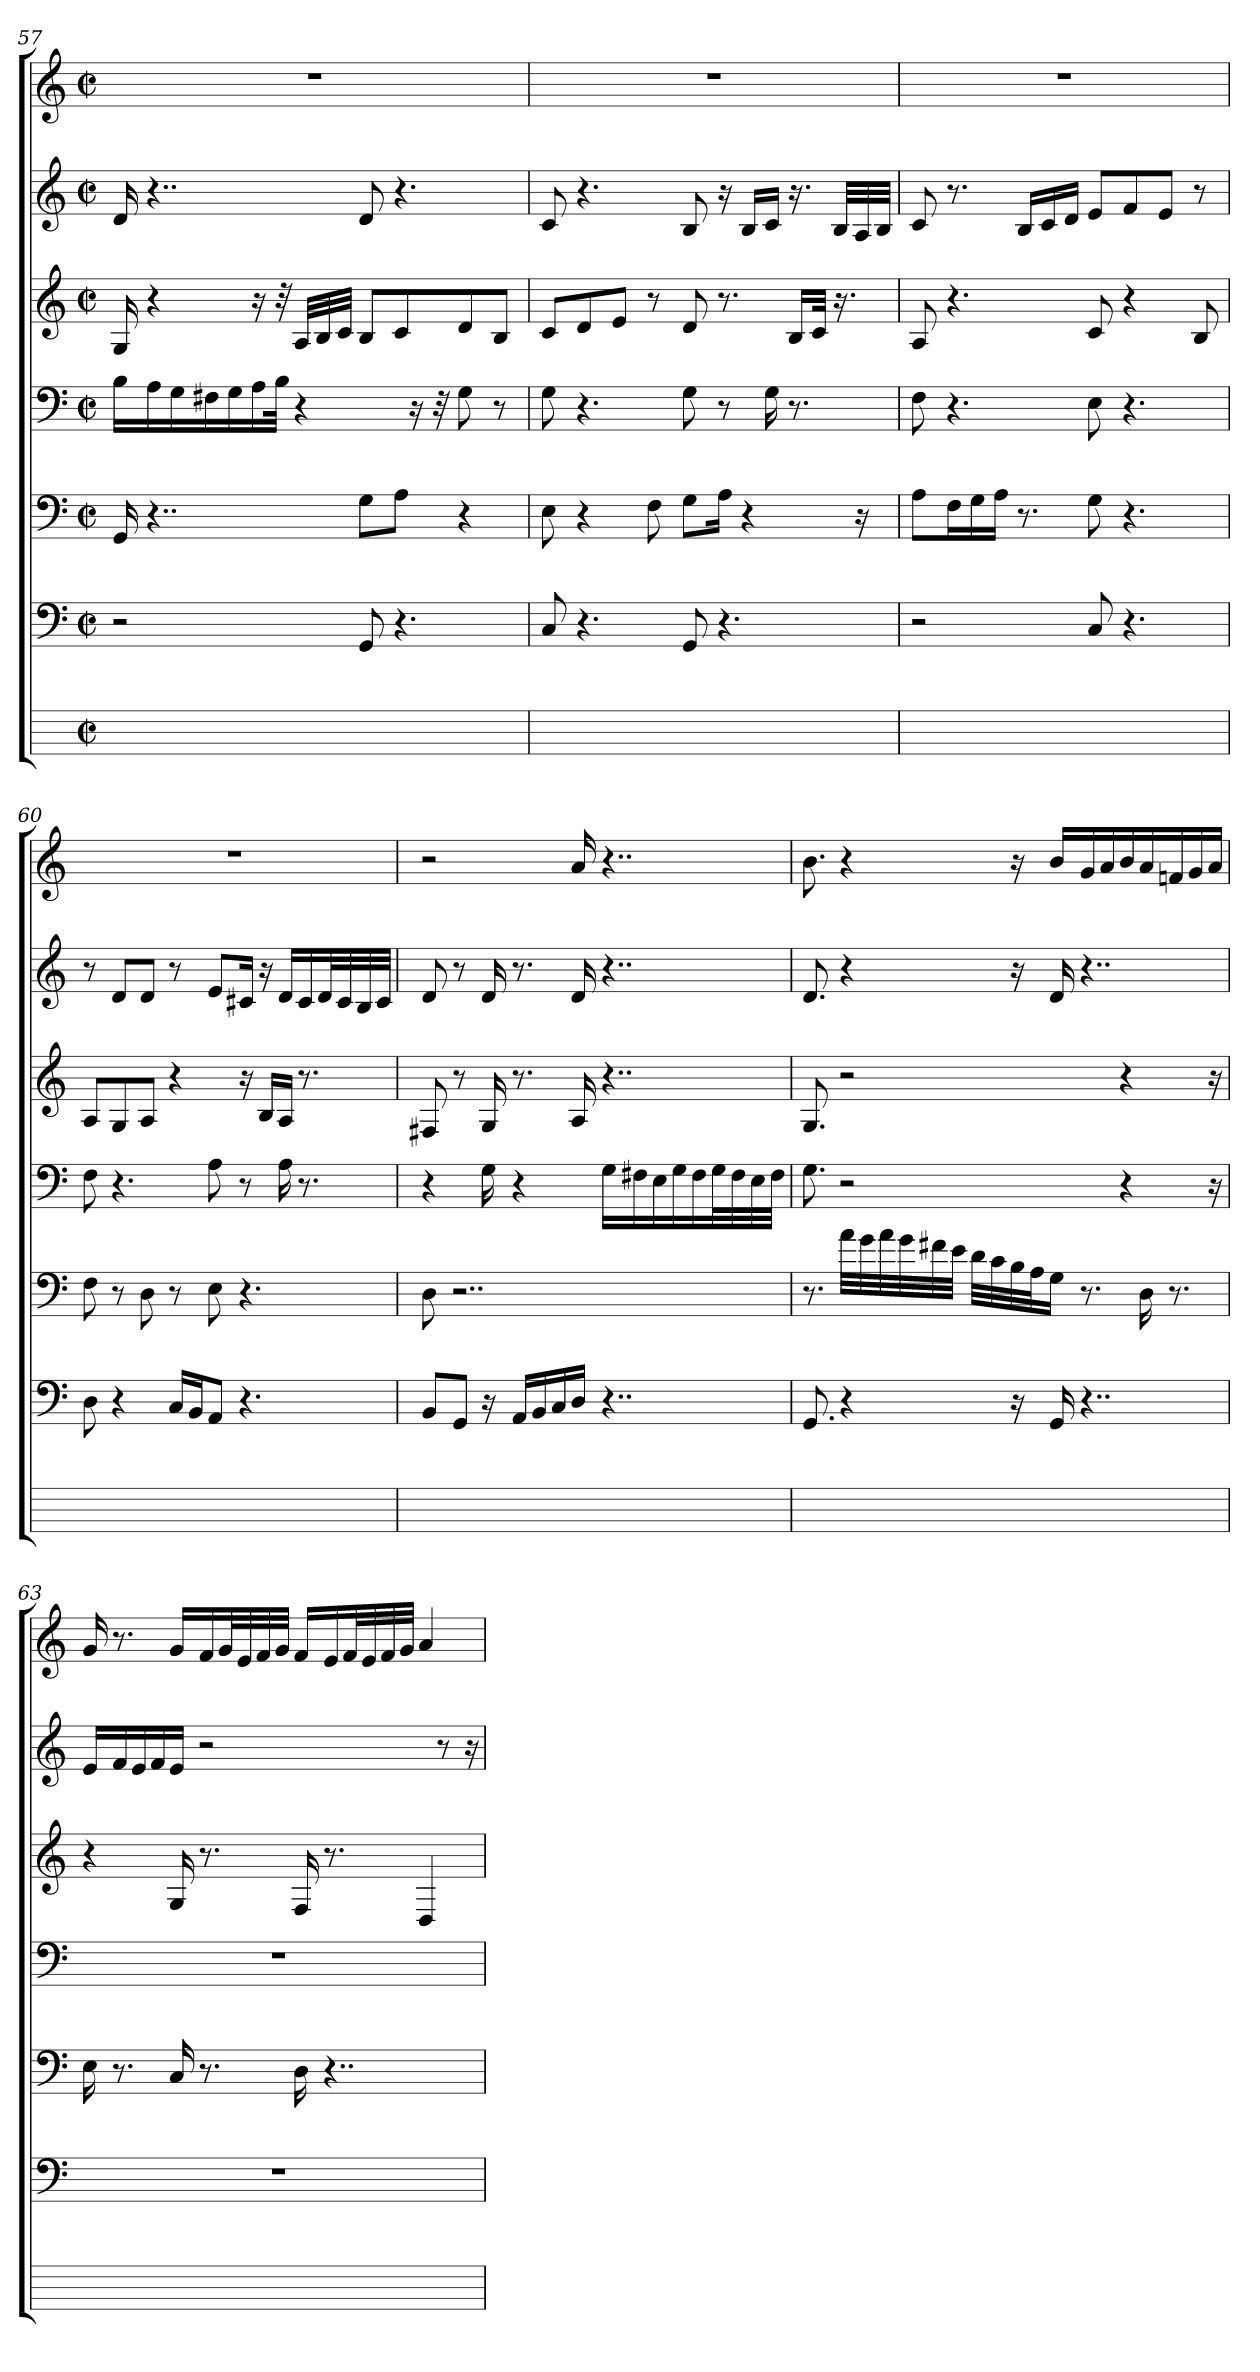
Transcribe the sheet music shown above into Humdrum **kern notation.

**kern	**kern	**kern	**kern	**kern	**kern	**kern
*part7	*part6	*part5	*part4	*part3	*part2	*part1
*staff7	*staff6	*staff5	*staff4	*staff3	*staff2	*staff1
*	*clefF4	*clefF4	*clefF4	*clefG2	*clefG2	*clefG2
*	*k[]	*k[]	*k[]	*k[]	*k[]	*k[]
*	*C:	*C:	*C:	*C:	*C:	*C:
*M2/2	*M2/2	*M2/2	*M2/2	*M2/2	*M2/2	*M2/2
*met(c|)	*met(c|)	*met(c|)	*met(c|)	*met(c|)	*met(c|)	*met(c|)
=57	=57	=57	=57	=57	=57	=57
1ryy	2r	16GG	16BLL	16G	16d	1r
.	.	4..r	16Ai	4r	4..r	.
.	.	.	16Gi	.	.	.
.	.	.	16F#Xi	.	.	.
.	.	.	16Gi	.	.	.
.	.	.	16Ai	16r	.	.
.	.	.	32BjJJk	32r	.	.
.	.	.	4r	32AiLLL	.	.
.	.	.	.	32Bi	.	.
.	.	.	.	32ciJJJ	.	.
.	8GG	8GL	.	8BL	8d	.
.	4.r	8AZJ	.	8c	4.r	.
.	.	.	16r	.	.	.
.	.	.	32r	.	.	.
.	.	4r	8G	8d	.	.
.	.	.	8r	8BJ	.	.
=58	=58	=58	=58	=58	=58	=58
1ryy	8C	8E	8G	8cL	8c	1r
.	4.r	4r	4.r	8di	4.r	.
.	.	.	.	8eJ	.	.
.	.	8F	.	8r	.	.
.	8GG	8GL	8G	8d	8B	.
.	4.r	16AJk	8r	8.r	16r	.
.	.	4r	.	.	16BiLL	.
.	.	.	16Gj	.	16cZJJ	.
.	.	.	8.r	16BiLL	16.r	.
.	.	.	.	32cJJk	.	.
.	.	.	.	16.r	32BiLLL	.
.	.	16r	.	.	32Ai	.
.	.	.	.	.	32BiJJJ	.
=59	=59	=59	=59	=59	=59	=59
1ryy	2r	8AL	8F	8A	8c	1r
.	.	16FiL	4.r	4.r	8.r	.
.	.	16Gi	.	.	.	.
.	.	16AjJJ	.	.	.	.
.	.	8.r	.	.	16BiLL	.
.	.	.	.	.	16cj	.
.	.	.	.	.	16diJJ	.
.	8C	8G	8E	8c	8eL	.
.	4.r	4.r	4.r	4r	8f	.
.	.	.	.	.	8eJ	.
.	.	.	.	8B	8r	.
=60	=60	=60	=60	=60	=60	=60
1ryy	8D	8F	8F	8AL	8r	1r
.	4r	8r	4.r	8G	8dL	.
.	.	8D	.	8AJ	8dJ	.
.	16CZLL	8r	.	4r	8r	.
.	16BBiJ	.	.	.	.	.
.	8AAJ	8E	8A	.	8eZL	.
.	4.r	4.r	8r	16r	16c#XZJk	.
.	.	.	.	16BiLL	16r	.
.	.	.	16A	16AJJ	16djLL	.
.	.	.	8.r	8.r	16c#i	.
.	.	.	.	.	32diL	.
.	.	.	.	.	32c#i	.
.	.	.	.	.	32Bi	.
.	.	.	.	.	32c#iJJJ	.
=61	=61	=61	=61	=61	=61	=61
1ryy	8BBL	8D	4r	8F#XV	8d	2r
.	8GGZJ	2..r	.	8r	8r	.
.	16r	.	16G	16G	16dj	.
.	16AAiLL	.	4r	8.r	8.r	.
.	16BBi	.	.	.	.	.
.	16Ci	.	.	.	.	.
.	16DJJ	.	.	16A	16dj	16a
.	4..r	.	16GiLL	4..r	4..r	4..r
.	.	.	16F#i	.	.	.
.	.	.	16Ei	.	.	.
.	.	.	16Gj	.	.	.
.	.	.	16F#i	.	.	.
.	.	.	32GiL	.	.	.
.	.	.	32F#i	.	.	.
.	.	.	32Ei	.	.	.
.	.	.	32F#iJJJ	.	.	.
=62	=62	=62	=62	=62	=62	=62
1ryy	8.GG	8.r	8.G	8.G	8.dj	8.b
.	4r	32aiLLL	2r	2r	4r	4r
.	.	32gi	.	.	.	.
.	.	32ai	.	.	.	.
.	.	32gi	.	.	.	.
.	.	32f#Xi	.	.	.	.
.	.	32eiJJJ	.	.	.	.
.	.	32diLLL	.	.	.	.
.	.	32ci	.	.	.	.
.	16r	32Bi	.	.	16r	16r
.	.	32AiJ	.	.	.	.
.	16GGj	16GJJ	.	.	16d	16bjLL
.	4..r	8.r	.	.	4..r	16gi
.	.	.	.	.	.	16ai
.	.	.	4r	4r	.	16bi
.	.	16DZ	.	.	.	16a
.	.	8.r	.	.	.	16fni
.	.	.	.	.	.	16gi
.	.	.	16r	16r	.	16aiJJ
=63	=63	=63	=63	=63	=63	=63
1ryy	1r	16E	1r	4r	16eLL	16g
.	.	8.r	.	.	16fi	8.r
.	.	.	.	.	16ej	.
.	.	.	.	.	16fi	.
.	.	16C	.	16G	16ejJJ	16gLL
.	.	8.r	.	8.r	2r	16fi
.	.	.	.	.	.	32gjL
.	.	.	.	.	.	32ei
.	.	.	.	.	.	32fi
.	.	.	.	.	.	32giJJJ
.	.	16D	.	16F	.	16fLL
.	.	4..r	.	8.r	.	16ei
.	.	.	.	.	.	32fiL
.	.	.	.	.	.	32ei
.	.	.	.	.	.	32fi
.	.	.	.	.	.	32giJJJ
.	.	.	.	4D	.	4a
.	.	.	.	.	8r	.
.	.	.	.	.	16r	.
=	=	=	=	=	=	=
*-	*-	*-	*-	*-	*-	*-
